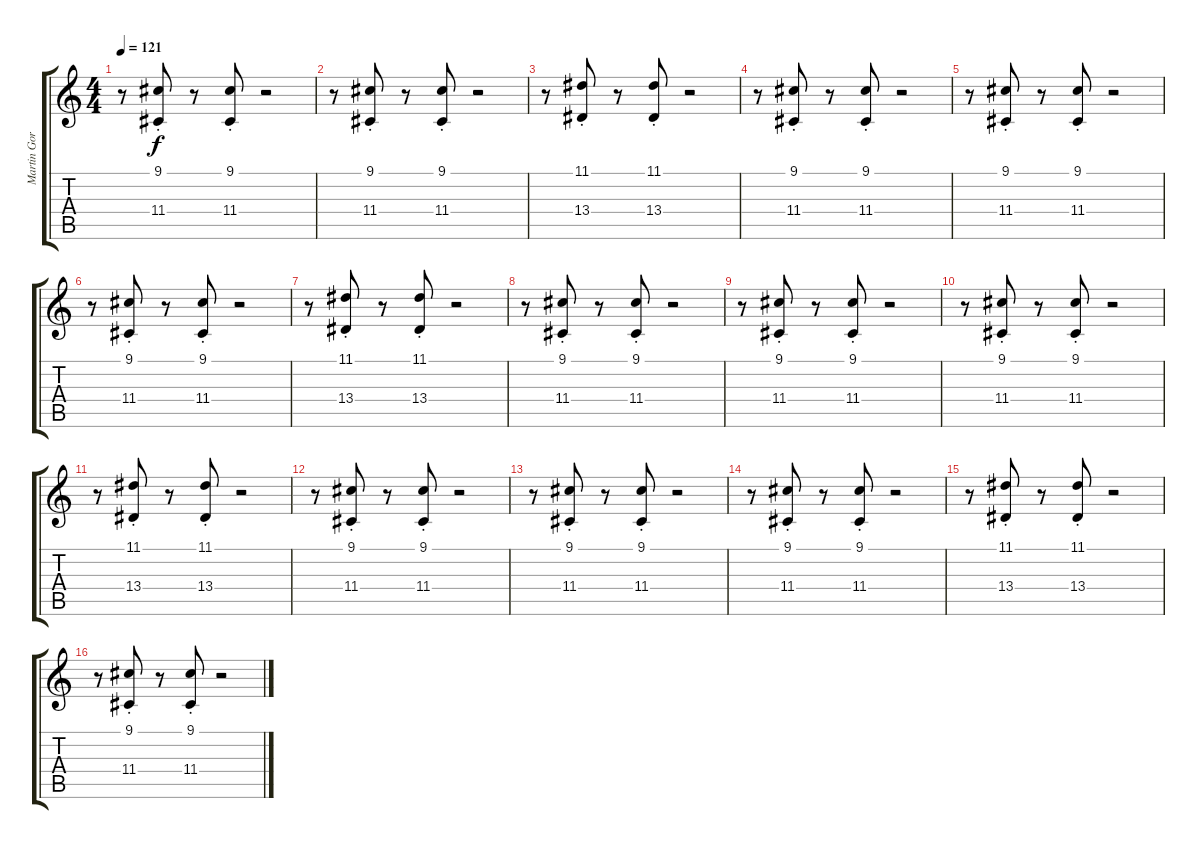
\track ("Martin Gore - Synth III" "Martin Gor") {instrument celesta}
\staff {score tabs}
\tuning (E4 B3 G3 D3 A2 E2) {hide}
\ts (4 4)
\tempo 121
\clef g2
\ks c
r.8{dy f} (9.1{st} 11.4{st}).8 r.8 (9.1{st} 11.4{st}).8 r.2 |
r.8 (9.1{st} 11.4{st}).8 r.8 (9.1{st} 11.4{st}).8 r.2 |
r.8 (11.1{st} 13.4{st}).8 r.8 (11.1{st} 13.4{st}).8 r.2 |
r.8 (9.1{st} 11.4{st}).8 r.8 (9.1{st} 11.4{st}).8 r.2 |
r.8 (9.1{st} 11.4{st}).8 r.8 (9.1{st} 11.4{st}).8 r.2 |
r.8 (9.1{st} 11.4{st}).8 r.8 (9.1{st} 11.4{st}).8 r.2 |
r.8 (11.1{st} 13.4{st}).8 r.8 (11.1{st} 13.4{st}).8 r.2 |
r.8 (9.1{st} 11.4{st}).8 r.8 (9.1{st} 11.4{st}).8 r.2 |
r.8 (9.1{st} 11.4{st}).8 r.8 (9.1{st} 11.4{st}).8 r.2 |
r.8 (9.1{st} 11.4{st}).8 r.8 (9.1{st} 11.4{st}).8 r.2 |
r.8 (11.1{st} 13.4{st}).8 r.8 (11.1{st} 13.4{st}).8 r.2 |
r.8 (9.1{st} 11.4{st}).8 r.8 (9.1{st} 11.4{st}).8 r.2 |
r.8 (9.1{st} 11.4{st}).8 r.8 (9.1{st} 11.4{st}).8 r.2 |
r.8 (9.1{st} 11.4{st}).8 r.8 (9.1{st} 11.4{st}).8 r.2 |
r.8 (11.1{st} 13.4{st}).8 r.8 (11.1{st} 13.4{st}).8 r.2 |
r.8 (9.1{st} 11.4{st}).8 r.8 (9.1{st} 11.4{st}).8 r.2
